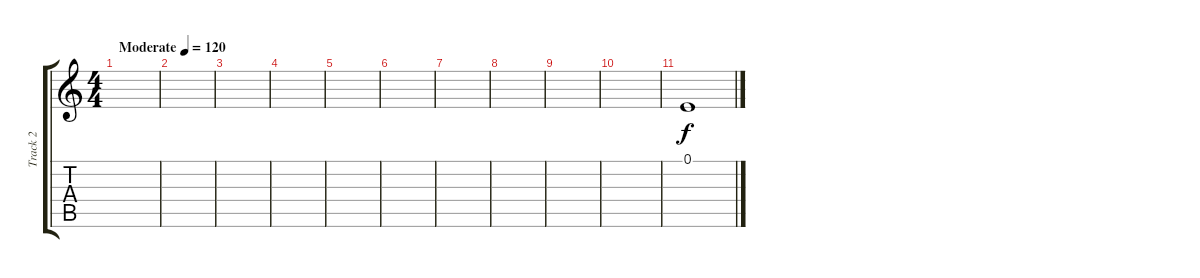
\track ("Track 2" "Track 2") {instrument stringensemble1}
\staff {score tabs}
\tuning (E4 B3 G3 D3 A2 E2) {hide}
\ts (4 4)
\tempo (120 "Moderate")
\clef g2
\ks c
|
|
|
|
|
|
|
|
|
|
0.1.1
